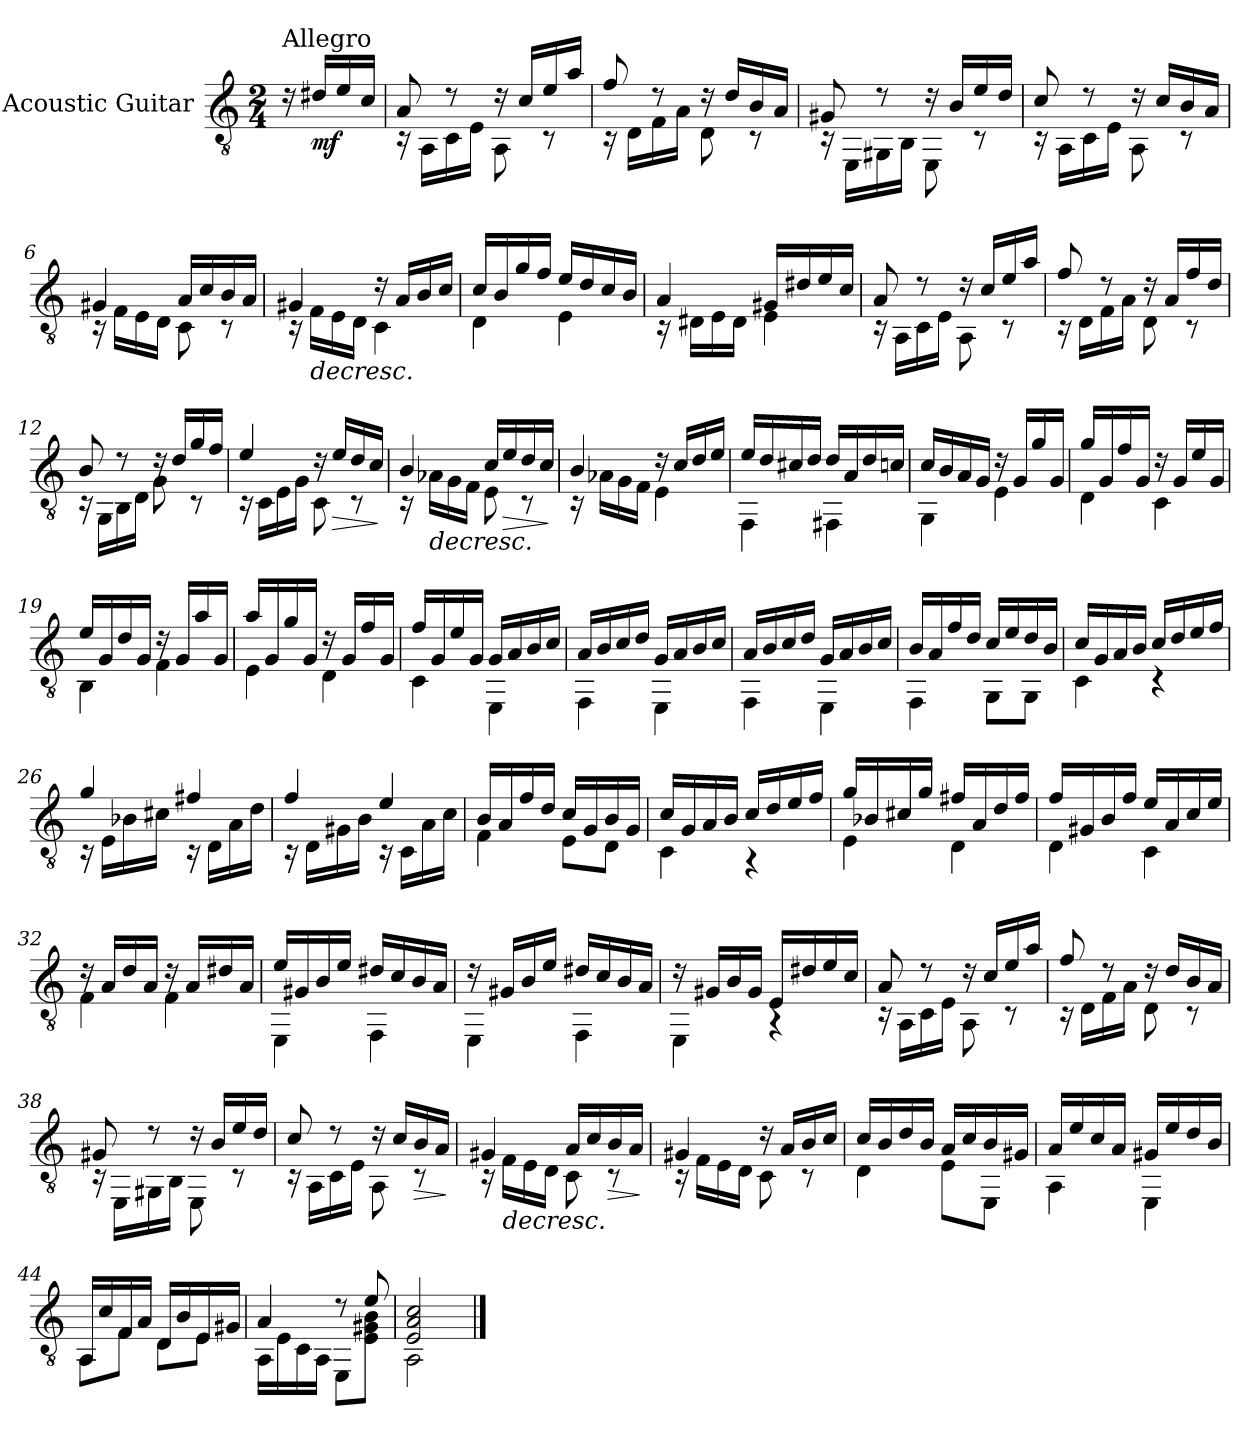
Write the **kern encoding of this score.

**kern	**dynam
*part1	*part1
*staff1	*staff1
*I"Acoustic Guitar	*
*I'Ac Gtr	*
*clefGv2	*
*k[]	*
*C:	*
*M2/4	*
=1	=1
!LO:TX:a:t=Allegro	!
16rd	.
!	!LO:DY:b
16d#X/LL	mf
16e/	.
16c/JJ	.
=2	=2
*^	*
8A/	16rC	.
.	16AA\LL	.
8rd	16C\	.
.	16E\JJ	.
16rd	8AA\	.
16c/LL	.	.
16e/	8rC	.
16a/JJ	.	.
=3	=3	=3
8f/	16rC	.
.	16D\LL	.
8rd	16F\	.
.	16A\JJ	.
16rd	8D\	.
16d/LL	.	.
16B/	8rC	.
16A/JJ	.	.
=4	=4	=4
8G#X/	16rC	.
.	16EE\LL	.
8rd	16GG#X\	.
.	16BB\JJ	.
16rd	8EE\	.
16B/LL	.	.
16e/	8rC	.
16d/JJ	.	.
=5	=5	=5
8c/	16rC	.
.	16AA\LL	.
8rd	16C\	.
.	16E\JJ	.
16rd	8AA\	.
16c/LL	.	.
16B/	8rC	.
16A/JJ	.	.
=6	=6	=6
4G#X/	16rC	.
.	16F\LL	.
.	16E\	.
.	16D\JJ	.
16A/LL	8C\	.
16c/	.	.
16B/	8rC	.
16A/JJ	.	.
!!LO:LB:g=z	!!
=7	=7	=7
4G#X/	16rC	.
!	!	!LO:HP:b
.	16F\LL	>
.	16E\	.
.	16D\JJ	.
16rd	4C\	.
16A/LL	.	.
16B/	.	.
16c/JJ	.	.
=8	=8	=8
16c/LL	4D\	.
16B/	.	.
16g/	.	.
16f/JJ	.	.
16e/LL	4E\	.
16d/	.	.
16c/	.	.
16B/JJ	.	.
=9	=9	=9
4A/	16rC	.
.	16D#X\LL	.
.	16E\	.
.	16D#\JJ	.
16G#X/LL	4E\	.
16d#X/	.	.
16e/	.	.
16c/JJ	.	.
=10	=10	=10
8A/	16rC	.
.	16AA\LL	.
8rd	16C\	.
.	16E\JJ	.
16rd	8AA\	.
16c/LL	.	.
16e/	8rC	.
16a/JJ	.	.
=11	=11	=11
8f/	16rC	.
.	16D\LL	.
8rd	16F\	.
.	16A\JJ	.
16rd	8D\	.
16A/LL	.	.
16f/	8rC	.
16d/JJ	.	.
=12	=12	=12
8B/	16rC	.
.	16GG\LL	.
8rd	16BB\	.
.	16D\JJ	.
16rd	8G\	.
16d/LL	.	.
16g/	8rC	.
16f/JJ	.	.
!!LO:LB:g=z	!!
=13	=13	=13
4e/	16rC	.
.	16C\LL	.
.	16E\	.
.	16G\JJ	.
16rd	8C\	.
!	!	!LO:HP:b
16e/LL	.	>
16d/	8rC	.
16c/JJ	.	.
*v	*v	*
.	]
=14	=14
*^	*
4B/	16rC	.
!	!	!LO:HP:b
.	16A-X\LL	>
.	16G\	.
.	16F\JJ	.
16c/LL	8E\	.
!	!	!LO:HP:b
16e/	.	>
16d/	8rC	.
16c/JJ	.	.
*v	*v	*
.	] ]
=15	=15
*^	*
4B/	16rC	.
.	16A-X\LL	.
.	16G\	.
.	16F\JJ	.
16rd	4E\	.
16c/LL	.	.
16d/	.	.
16e/JJ	.	.
=16	=16	=16
16e/LL	4FF\	.
16d/	.	.
16c#X/	.	.
16d/JJ	.	.
16d/LL	4FF#X\	.
16A/	.	.
16d/	.	.
16cn/JJ	.	.
=17	=17	=17
16c/LL	4GG\	.
16B/	.	.
16A/	.	.
16G/JJ	.	.
16rd	4E\	.
16G/LL	.	.
16g/	.	.
16G/JJ	.	.
=18	=18	=18
16g/LL	4D\	.
16G/	.	.
16f/	.	.
16G/JJ	.	.
16rd	4C\	.
16G/LL	.	.
16e/	.	.
16G/JJ	.	.
!!LO:LB:g=z	!!
=19	=19	=19
16e/LL	4BB\	.
16G/	.	.
16d/	.	.
16G/JJ	.	.
16rd	4F\	.
16G/LL	.	.
16a/	.	.
16G/JJ	.	.
=20	=20	=20
16a/LL	4E\	.
16G/	.	.
16g/	.	.
16G/JJ	.	.
16rd	4D\	.
16G/LL	.	.
16f/	.	.
16G/JJ	.	.
=21	=21	=21
16f/LL	4C\	.
16G/	.	.
16e/	.	.
16G/JJ	.	.
16G/LL	4EE\	.
16A/	.	.
16B/	.	.
16c/JJ	.	.
=22	=22	=22
16A/LL	4FF\	.
16B/	.	.
16c/	.	.
16d/JJ	.	.
16G/LL	4EE\	.
16A/	.	.
16B/	.	.
16c/JJ	.	.
=23	=23	=23
16A/LL	4FF\	.
16B/	.	.
16c/	.	.
16d/JJ	.	.
16G/LL	4EE\	.
16A/	.	.
16B/	.	.
16c/JJ	.	.
=24	=24	=24
16B/LL	4FF\	.
16A/	.	.
16f/	.	.
16d/JJ	.	.
16c/LL	8GG\L	.
16e/	.	.
16d/	8GG\J	.
16B/JJ	.	.
!!LO:LB:g=z	!!
=25	=25	=25
16c/LL	4C\	.
16G/	.	.
16A/	.	.
16B/JJ	.	.
16c/LL	4rC	.
16d/	.	.
16e/	.	.
16f/JJ	.	.
=26	=26	=26
4g/	16rC	.
.	16E\LL	.
.	16B-X\	.
.	16c#X\JJ	.
4f#X/	16rC	.
.	16D\LL	.
.	16A\	.
.	16d\JJ	.
=27	=27	=27
4f/	16rC	.
.	16D\LL	.
.	16G#X\	.
.	16B\JJ	.
4e/	16rC	.
.	16C\LL	.
.	16A\	.
.	16c\JJ	.
=28	=28	=28
16B/LL	4F\	.
16A/	.	.
16f/	.	.
16d/JJ	.	.
16c/LL	8E\L	.
16G/	.	.
16B/	8D\J	.
16G/JJ	.	.
=29	=29	=29
16c/LL	4C\	.
16G/	.	.
16A/	.	.
16B/JJ	.	.
16c/LL	4rAA	.
16d/	.	.
16e/	.	.
16f/JJ	.	.
=30	=30	=30
16g/LL	4E\	.
16B-X/	.	.
16c#X/	.	.
16g/JJ	.	.
16f#X/LL	4D\	.
16A/	.	.
16d/	.	.
16f#/JJ	.	.
!!LO:LB:g=z	!!
=31	=31	=31
16f/LL	4D\	.
16G#X/	.	.
16B/	.	.
16f/JJ	.	.
16e/LL	4C\	.
16A/	.	.
16c/	.	.
16e/JJ	.	.
=32	=32	=32
16rd	4F\	.
16A/LL	.	.
16d/	.	.
16A/JJ	.	.
16rd	4F\	.
16A/LL	.	.
16d#X/	.	.
16A/JJ	.	.
=33	=33	=33
16e/LL	4EE\	.
16G#X/	.	.
16B/	.	.
16e/JJ	.	.
16d#X/LL	4FF\	.
16c/	.	.
16B/	.	.
16A/JJ	.	.
=34	=34	=34
16rd	4EE\	.
16G#X/LL	.	.
16B/	.	.
16e/JJ	.	.
16d#X/LL	4FF\	.
16c/	.	.
16B/	.	.
16A/JJ	.	.
=35	=35	=35
16rd	4EE\	.
16G#X/LL	.	.
16B/	.	.
16G#/JJ	.	.
16E/LL	4rAA	.
16d#X/	.	.
16e/	.	.
16c/JJ	.	.
=36	=36	=36
8A/	16rC	.
.	16AA\LL	.
8rd	16C\	.
.	16E\JJ	.
16rd	8AA\	.
16c/LL	.	.
16e/	8rC	.
16a/JJ	.	.
!!LO:LB:g=z	!!
=37	=37	=37
8f/	16rC	.
.	16D\LL	.
8rd	16F\	.
.	16A\JJ	.
16rd	8D\	.
16d/LL	.	.
16B/	8rC	.
16A/JJ	.	.
=38	=38	=38
8G#X/	16rC	.
.	16EE\LL	.
8rd	16GG#X\	.
.	16BB\JJ	.
16rd	8EE\	.
16B/LL	.	.
16e/	8rC	.
16d/JJ	.	.
=39	=39	=39
8c/	16rC	.
.	16AA\LL	.
8rd	16C\	.
.	16E\JJ	.
16rd	8AA\	.
16c/LL	.	.
!	!	!LO:HP:b
16B/	8rC	>
16A/JJ	.	.
*v	*v	*
.	]
=40	=40
*^	*
4G#X/	16rC	.
!	!	!LO:HP:b
.	16F\LL	>
.	16E\	.
.	16D\JJ	.
16A/LL	8C\	.
16c/	.	.
!	!	!LO:HP:b
16B/	8rC	>
16A/JJ	.	.
*v	*v	*
.	] ]
=41	=41
*^	*
4G#X/	16rC	.
.	16F\LL	.
.	16E\	.
.	16D\JJ	.
16rd	8C\	.
16A/LL	.	.
16B/	8rC	.
16c/JJ	.	.
*v	*v	*
.	]
=42	=42
*^	*
16c/LL	4D\	.
16B/	.	.
16d/	.	.
16B/JJ	.	.
16A/LL	8E\L	.
16c/	.	.
16B/	8EE\J	.
16G#X/JJ	.	.
!!LO:LB:g=z	!!
=43	=43	=43
16A/LL	4AA\	.
16e/	.	.
16c/	.	.
16A/JJ	.	.
16G#X/LL	4EE\	.
16e/	.	.
16d/	.	.
16B/JJ	.	.
=44	=44	=44
16AA/LL	8AA\L	.
16c/	.	.
16F/	8F\J	.
16A/JJ	.	.
16D/LL	8D\L	.
16B/	.	.
16E/	8E\J	.
16G#X/JJ	.	.
=45	=45	=45
4A/	16AA\LL	.
.	16E\	.
.	16C\	.
.	16AA\JJ	.
8rd	8EE\L	.
8e/	8E\ 8G#X\ 8B\J	.
=46	=46	=46
2E/ 2A/ 2c/	2AA\	.
*v	*v	*
==	==
*-	*-
